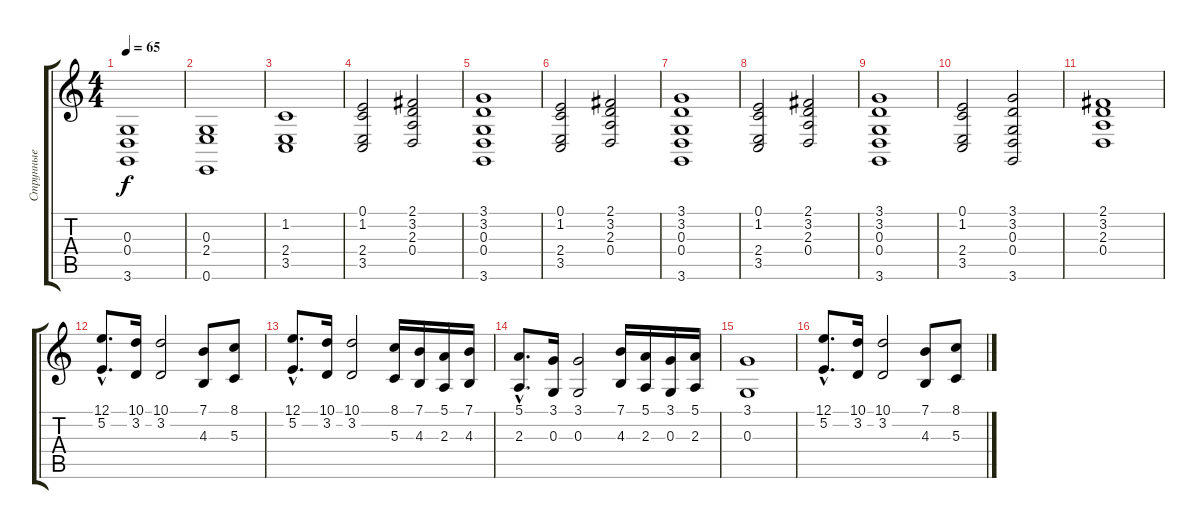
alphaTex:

\track ("Струнные" "Струнные") {instrument stringensemble1}
\staff {score tabs}
\tuning (E4 B3 G3 D3 A2 E2) {hide}
\ts (4 4)
\tempo 65
\clef g2
\ks c
(0.3{t} 0.4{t} 3.6{t}).1{dy f} |
(0.3 2.4 0.6).1 |
(1.2 2.4 3.5).1 |
(0.1 1.2 2.4 3.5).2 (2.1 3.2 2.3 0.4).2 |
(3.1 3.2 0.3 0.4 3.6).1 |
(0.1 1.2 2.4 3.5).2 (2.1 3.2 2.3 0.4).2 |
(3.1 3.2 0.3 0.4 3.6).1 |
(0.1 1.2 2.4 3.5).2 (2.1 3.2 2.3 0.4).2 |
(3.1 3.2 0.3 0.4 3.6).1 |
(0.1 1.2 2.4 3.5).2 (3.1 3.2 0.3 0.4 3.6).2 |
(2.1 3.2 2.3 0.4).1 |
(12.1{hac} 5.2{hac}).8{d volume 14} (10.1 3.2).16 (10.1 3.2).2 (7.1 4.3).8 (8.1 5.3).8 |
(12.1{hac} 5.2{hac}).8{d} (10.1 3.2).16 (10.1 3.2).2 (8.1 5.3).16 (7.1 4.3).16 (5.1 2.3).16 (7.1 4.3).16 |
(5.1{hac} 2.3{hac}).8{d} (3.1 0.3).16 (3.1 0.3).2 (7.1 4.3).16 (5.1 2.3).16 (3.1 0.3).16 (5.1 2.3).16 |
(3.1 0.3).1 |
(12.1{hac} 5.2{hac}).8{d} (10.1 3.2).16 (10.1 3.2).2 (7.1 4.3).8 (8.1 5.3).8
